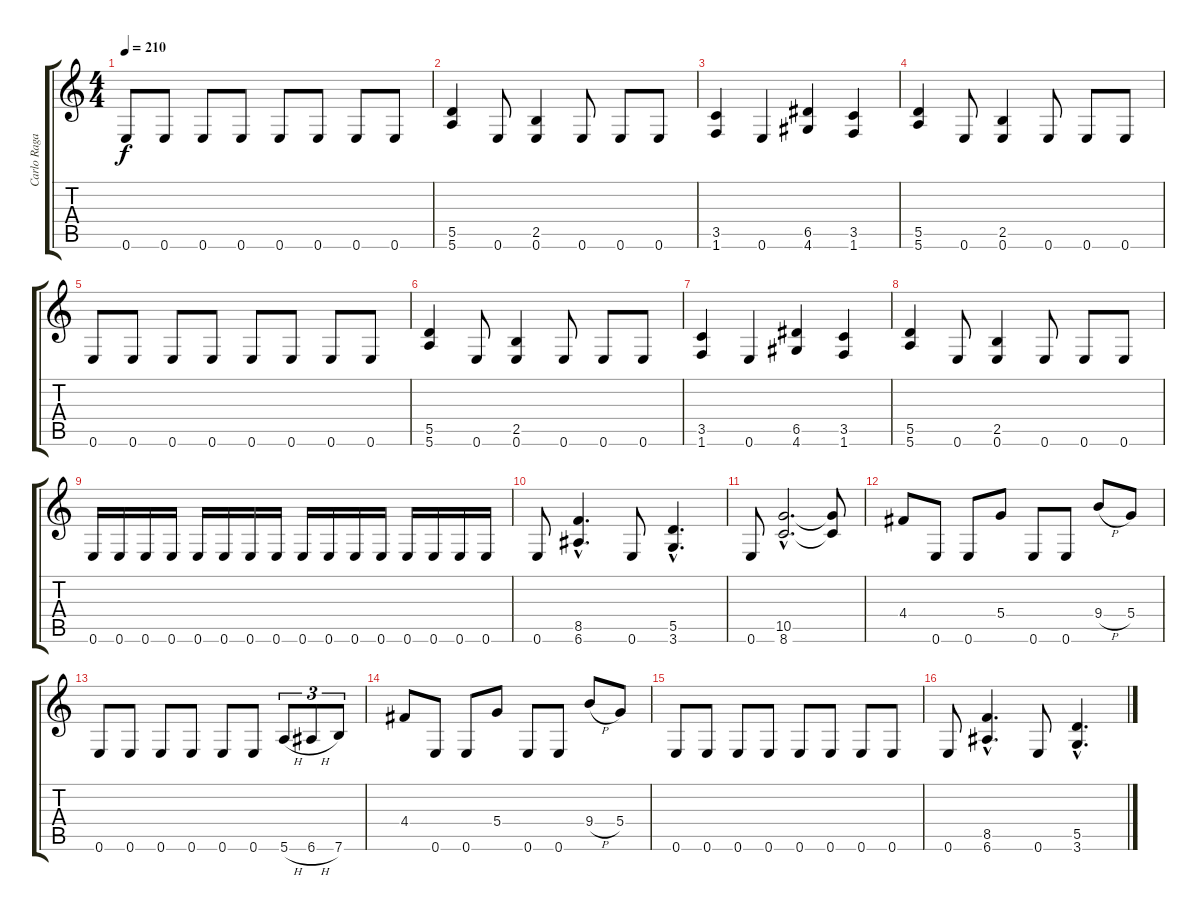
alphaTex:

\track ("Carlo Ragadas " "Carlo Raga") {instrument distortionguitar}
\staff {score tabs}
\tuning (E4 B3 G3 D3 A2 E2) {hide}
\ts (4 4)
\tempo 210
\clef g2
\ks c
0.6.8{dy f} 0.6.8 0.6.8 0.6.8 0.6.8 0.6.8 0.6.8 0.6.8 |
(5.5 5.6).4 0.6.8 (2.5 0.6).4 0.6.8 0.6.8 0.6.8 |
(3.5 1.6).4 0.6.4 (6.5 4.6).4 (3.5 1.6).4 |
(5.5 5.6).4 0.6.8 (2.5 0.6).4 0.6.8 0.6.8 0.6.8 |
0.6.8 0.6.8 0.6.8 0.6.8 0.6.8 0.6.8 0.6.8 0.6.8 |
(5.5 5.6).4 0.6.8 (2.5 0.6).4 0.6.8 0.6.8 0.6.8 |
(3.5 1.6).4 0.6.4 (6.5 4.6).4 (3.5 1.6).4 |
(5.5 5.6).4 0.6.8 (2.5 0.6).4 0.6.8 0.6.8 0.6.8 |
0.6.16 0.6.16 0.6.16 0.6.16 0.6.16 0.6.16 0.6.16 0.6.16 0.6.16 0.6.16 0.6.16 0.6.16 0.6.16 0.6.16 0.6.16 0.6.16 |
0.6.8 (8.5{hac} 6.6{hac}).4{d} 0.6.8 (5.5{hac} 3.6{hac}).4{d} |
0.6.8 (10.5{hac} 8.6{hac}).2{d} (10.5{t} 8.6{t}).8 |
4.4.8 0.6.8 0.6.8 5.4.8 0.6.8 0.6.8 9.4{h}.8 5.4.8 |
0.6.8 0.6.8 0.6.8 0.6.8 0.6.8 0.6.8 5.6{h}.8{tu (3 2)} 6.6{h}.8{tu (3 2)} 7.6.8{tu (3 2)} |
4.4.8 0.6.8 0.6.8 5.4.8 0.6.8 0.6.8 9.4{h}.8 5.4.8 |
0.6.8 0.6.8 0.6.8 0.6.8 0.6.8 0.6.8 0.6.8 0.6.8 |
0.6.8 (8.5{hac} 6.6{hac}).4{d} 0.6.8 (5.5{hac} 3.6{hac}).4{d}
